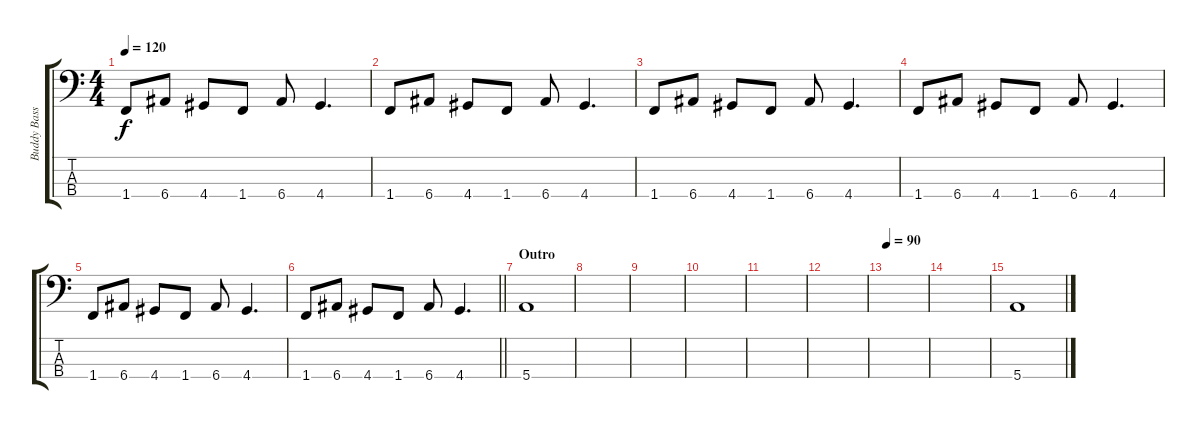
\track ("Buddy Bass" "Buddy Bass") {instrument electricbassfinger}
\staff {score tabs}
\tuning (G2 D2 A1 E1) {hide}
\ts (4 4)
\tempo 120
\clef f4
\ks c
1.4.8{dy f} 6.4.8 4.4.8 1.4.8 6.4.8 4.4.4{d} |
1.4.8 6.4.8 4.4.8 1.4.8 6.4.8 4.4.4{d} |
1.4.8 6.4.8 4.4.8 1.4.8 6.4.8 4.4.4{d} |
1.4.8 6.4.8 4.4.8 1.4.8 6.4.8 4.4.4{d} |
1.4.8 6.4.8 4.4.8 1.4.8 6.4.8 4.4.4{d} |
\barLineRight lightlight
1.4.8 6.4.8 4.4.8 1.4.8 6.4.8 4.4.4{d} |
\section ("" "Outro")
5.4.1 |
|
|
|
|
|
\tempo 90
|
|
5.4.1
